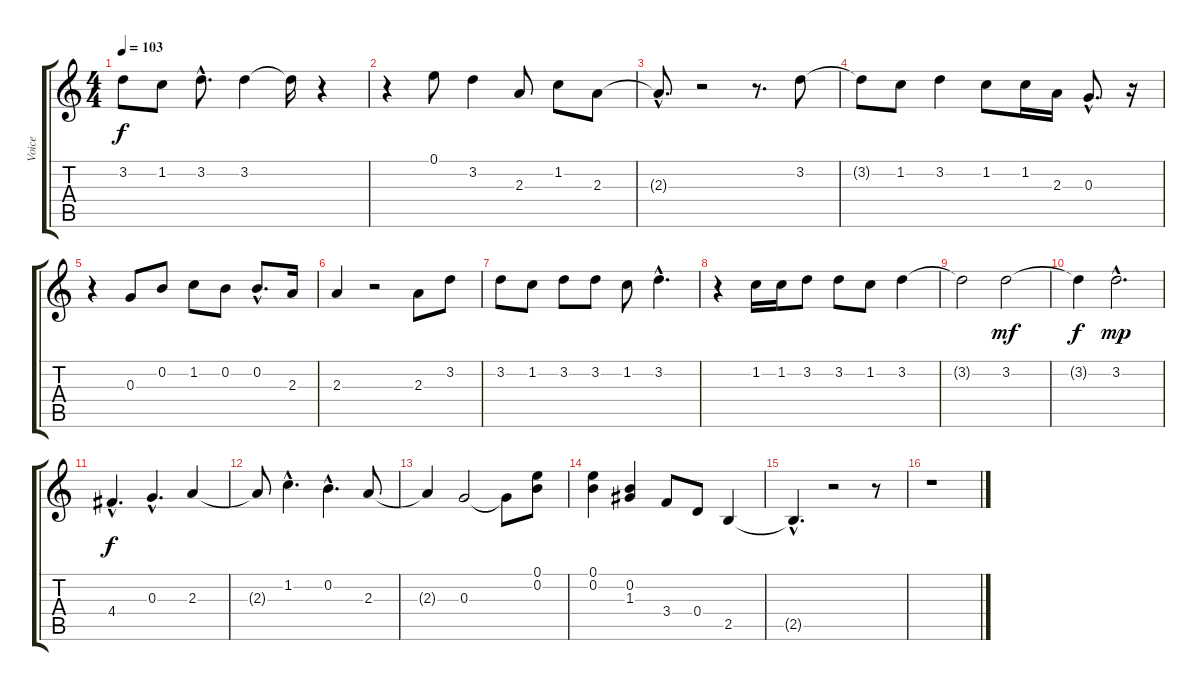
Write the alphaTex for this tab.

\track ("Voice" "Voice") {instrument overdrivenguitar}
\staff {score tabs}
\tuning (E4 B3 G3 D3 A2 E2) {hide}
\ts (4 4)
\tempo 103
\clef g2
\ks c
3.2.8{dy f} 1.2.8 3.2{hac}.8{d} 3.2.4 3.2{t}.16 r.4 |
r.4 0.1.8 3.2.4 2.3.8 1.2.8 2.3.8 |
2.3{hac t}.8{d} r.2 r.8{d} 3.2.8 |
3.2{t}.8 1.2.8 3.2.4 1.2.8 1.2.16 2.3.16 0.3{hac}.8{d} r.16 |
r.4 0.3.8 0.2.8 1.2.8 0.2.8 0.2{hac}.8{d} 2.3.16 |
2.3.4 r.2 2.3.8 3.2.8 |
3.2.8 1.2.8 3.2.8 3.2.8 1.2.8 3.2{hac}.4{d} |
r.4 1.2.16 1.2.16 3.2.8 3.2.8 1.2.8 3.2.4 |
3.2{t}.2 3.2.2{dy mf} |
3.2{t}.4{dy f} 3.2{hac}.2{d dy mp} |
4.4{hac}.4{d dy f} 0.3{hac}.4{d} 2.3.4 |
2.3{t}.8 1.2{hac}.4{d} 0.2{hac}.4{d} 2.3.8 |
2.3{t}.4 0.3.2 0.3{t}.8 (0.1 0.2).8 |
(0.1 0.2).4 (0.2 1.3).4 3.4.8 0.4.8 2.5.4 |
2.5{hac t}.4{d} r.2 r.8 |
r.1
